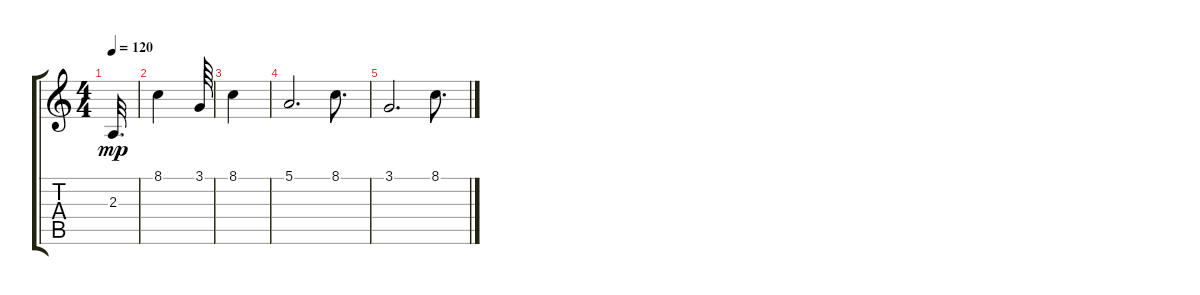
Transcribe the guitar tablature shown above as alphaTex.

\track "" {instrument recorder}
\staff {score tabs}
\tuning (E4 B3 G3 D3 A2 E2) {hide}
\ts (4 4)
\tempo 120
\clef g2
\ks c
2.3.32{d dy mp} |
8.1.4 3.1.64 |
8.1.4 |
5.1.2{d} 8.1.8{d} |
3.1.2{d} 8.1.8{d}
